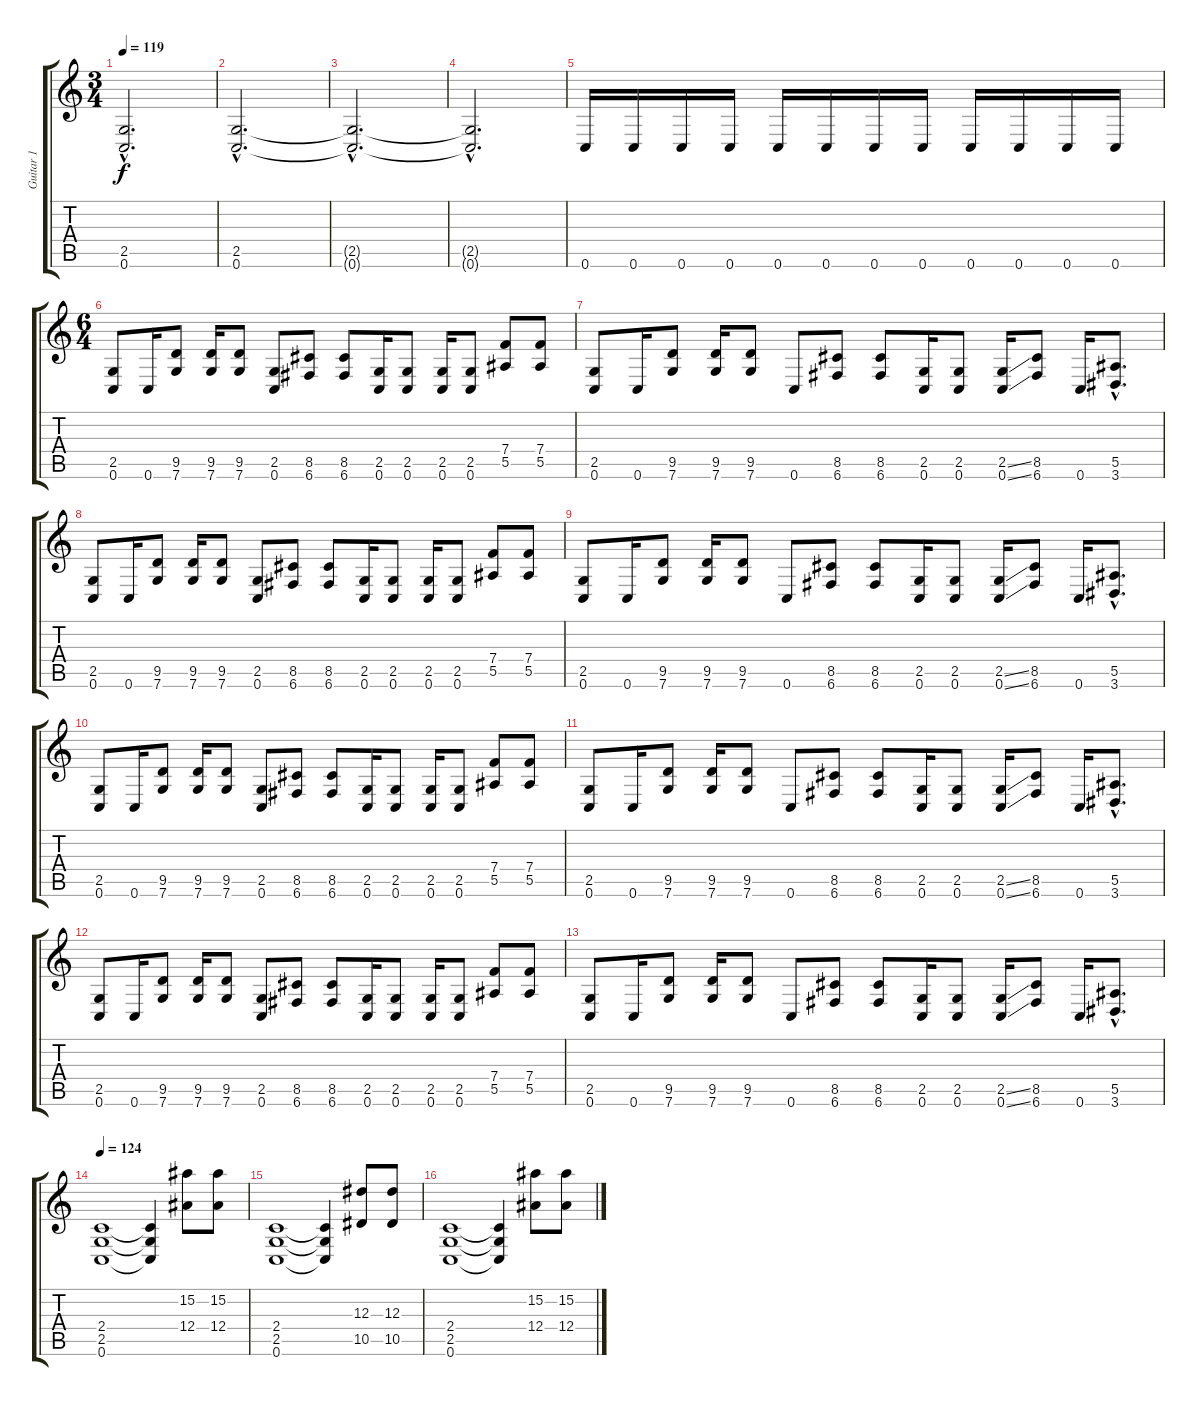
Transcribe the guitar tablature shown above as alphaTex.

\track ("Guitar 1" "Guitar 1") {instrument distortionguitar}
\staff {score tabs}
\tuning (C4 G3 Eb3 Bb2 F2 C2) {hide}
\ts (3 4)
\tempo 119
\clef g2
\ks c
(2.5{hac t} 0.6{hac t}).2{d dy f} |
(2.5{hac} 0.6{hac}).2{d} |
(2.5{hac t} 0.6{hac t}).2{d} |
(2.5{hac t} 0.6{hac t}).2{d} |
0.6.16 0.6.16 0.6.16 0.6.16 0.6.16 0.6.16 0.6.16 0.6.16 0.6.16 0.6.16 0.6.16 0.6.16 |
\ts (6 4)
\section ("" "")
(2.5 0.6).8 0.6.16 (9.5 7.6).8 (9.5 7.6).16 (9.5 7.6).8 (2.5 0.6).8 (8.5 6.6).8 (8.5 6.6).8 (2.5 0.6).16 (2.5 0.6).8 (2.5 0.6).16 (2.5 0.6).8 (7.4 5.5).8 (7.4 5.5).8 |
(2.5 0.6).8 0.6.16 (9.5 7.6).8 (9.5 7.6).16 (9.5 7.6).8 0.6.8 (8.5 6.6).8 (8.5 6.6).8 (2.5 0.6).16 (2.5 0.6).8 (2.5{ss} 0.6{ss}).16 (8.5 6.6).8 0.6.16 (5.5{hac} 3.6{hac}).8{d} |
(2.5 0.6).8 0.6.16 (9.5 7.6).8 (9.5 7.6).16 (9.5 7.6).8 (2.5 0.6).8 (8.5 6.6).8 (8.5 6.6).8 (2.5 0.6).16 (2.5 0.6).8 (2.5 0.6).16 (2.5 0.6).8 (7.4 5.5).8 (7.4 5.5).8 |
(2.5 0.6).8 0.6.16 (9.5 7.6).8 (9.5 7.6).16 (9.5 7.6).8 0.6.8 (8.5 6.6).8 (8.5 6.6).8 (2.5 0.6).16 (2.5 0.6).8 (2.5{ss} 0.6{ss}).16 (8.5 6.6).8 0.6.16 (5.5{hac} 3.6{hac}).8{d} |
(2.5 0.6).8 0.6.16 (9.5 7.6).8 (9.5 7.6).16 (9.5 7.6).8 (2.5 0.6).8 (8.5 6.6).8 (8.5 6.6).8 (2.5 0.6).16 (2.5 0.6).8 (2.5 0.6).16 (2.5 0.6).8 (7.4 5.5).8 (7.4 5.5).8 |
(2.5 0.6).8 0.6.16 (9.5 7.6).8 (9.5 7.6).16 (9.5 7.6).8 0.6.8 (8.5 6.6).8 (8.5 6.6).8 (2.5 0.6).16 (2.5 0.6).8 (2.5{ss} 0.6{ss}).16 (8.5 6.6).8 0.6.16 (5.5{hac} 3.6{hac}).8{d} |
(2.5 0.6).8 0.6.16 (9.5 7.6).8 (9.5 7.6).16 (9.5 7.6).8 (2.5 0.6).8 (8.5 6.6).8 (8.5 6.6).8 (2.5 0.6).16 (2.5 0.6).8 (2.5 0.6).16 (2.5 0.6).8 (7.4 5.5).8 (7.4 5.5).8 |
(2.5 0.6).8 0.6.16 (9.5 7.6).8 (9.5 7.6).16 (9.5 7.6).8 0.6.8 (8.5 6.6).8 (8.5 6.6).8 (2.5 0.6).16 (2.5 0.6).8 (2.5{ss} 0.6{ss}).16 (8.5 6.6).8 0.6.16 (5.5{hac} 3.6{hac}).8{d} |
\section ("" "")
\tempo 124
(2.4 2.5 0.6).1 (2.4{t} 2.5{t} 0.6{t}).4 (15.2 12.4).8 (15.2 12.4).8 |
(2.4 2.5 0.6).1 (2.4{t} 2.5{t} 0.6{t}).4 (12.3 10.5).8 (12.3 10.5).8 |
(2.4 2.5 0.6).1 (2.4{t} 2.5{t} 0.6{t}).4 (15.2 12.4).8 (15.2 12.4).8
